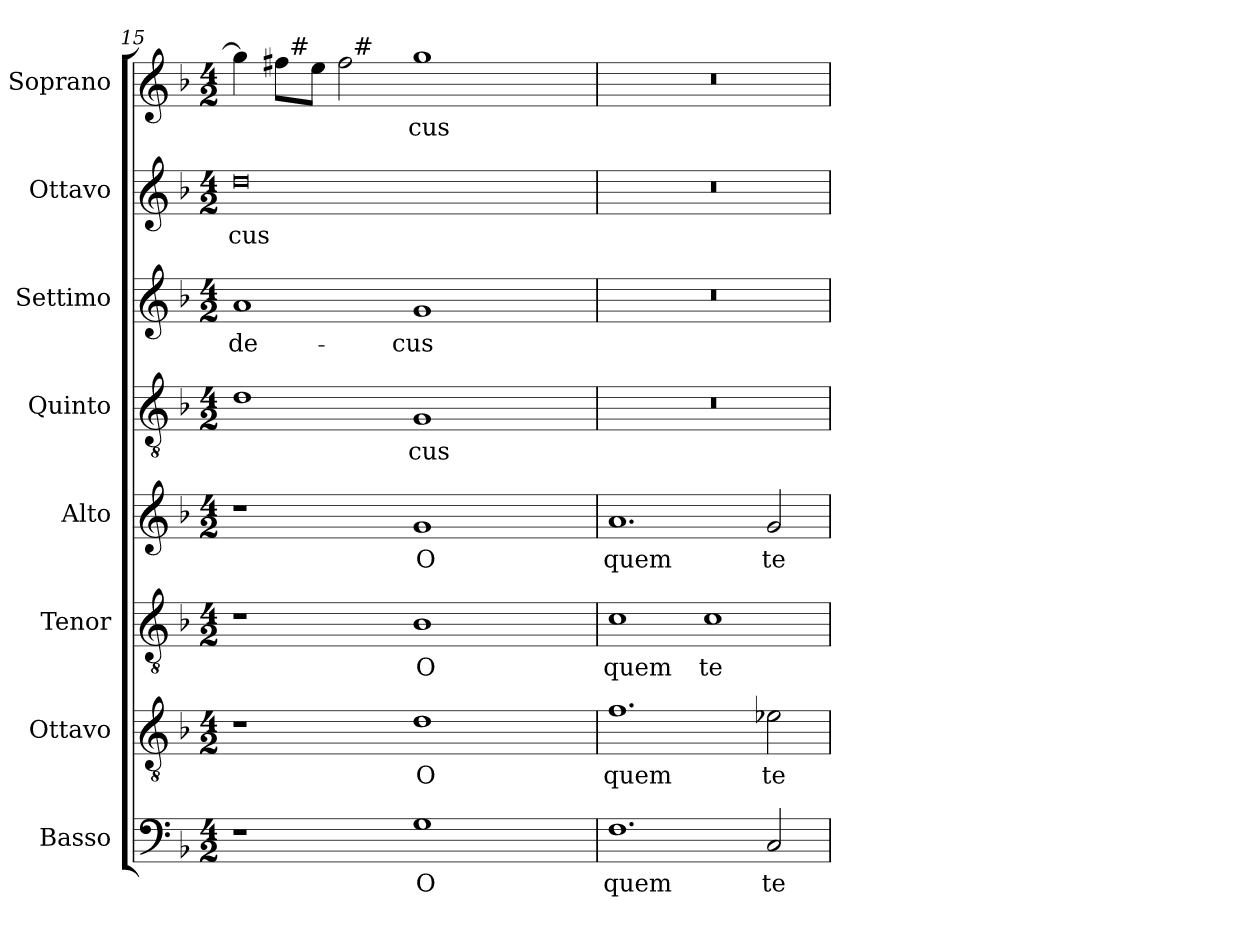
**kern	**text	**kern	**text	**kern	**text	**kern	**text	**kern	**text	**kern	**text	**kern	**text	**kern	**text
*part8	*part8	*part7	*part7	*part6	*part6	*part5	*part5	*part4	*part4	*part3	*part3	*part2	*part2	*part1	*part1
*staff8	*staff8	*staff7	*staff7	*staff6	*staff6	*staff5	*staff5	*staff4	*staff4	*staff3	*staff3	*staff2	*staff2	*staff1	*staff1
*I"Basso	*	*I"Ottavo	*	*I"Tenor	*	*I"Alto	*	*I"Quinto	*	*I"Settimo	*	*I"Ottavo	*	*I"Soprano	*
*I'B.	*	*I'Ot.	*	*I'T.	*	*I'A.	*	*I'Q.	*	*I'St.	*	*	*	*I'S.	*
*clefF4	*	*clefGv2	*	*clefGv2	*	*clefG2	*	*clefGv2	*	*clefG2	*	*clefG2	*	*clefG2	*
*	*	*ITrd7c12	*	*ITrd7c12	*	*	*	*ITrd7c12	*	*	*	*	*	*	*
*k[b-]	*	*k[b-]	*	*k[b-]	*	*k[b-]	*	*k[b-]	*	*k[b-]	*	*k[b-]	*	*k[b-]	*
*F:	*	*F:	*	*F:	*	*F:	*	*F:	*	*F:	*	*F:	*	*F:	*
*M4/2	*	*M4/2	*	*M4/2	*	*M4/2	*	*M4/2	*	*M4/2	*	*M4/2	*	*M4/2	*
=15	=15	=15	=15	=15	=15	=15	=15	=15	=15	=15	=15	=15	=15	=15	=15
!	!	!	!	!	!	!	!	!	!	!	!LO:LY:b:color=#000000	!	!	!	!
!	!	!	!	!	!	!	!	!	!	!	!	!	!LO:LY:b:color=#000000	!	!
*	*	*	*	*	*	*	*	*	*	*	*	*	*	*^	*
*	*	*	*	*	*	*	*	*	*	*	*	*	*	*	*^	*
1r	.	1r	.	1r	.	1r	.	1Di	.	1ai	de-	0ddi	-cus	4ggi\]	4ryy	2ryy	.
.	.	.	.	.	.	.	.	.	.	.	.	.	.	8ff#i\L	32ryy	.	.
.	.	.	.	.	.	.	.	.	.	.	.	.	.	.	256ryy	.	.
!	!	!	!	!	!	!	!	!	!	!	!	!	!	!	!LO:TX:a:t=#	!	!
.	.	.	.	.	.	.	.	.	.	.	.	.	.	.	1ryy	.	.
.	.	.	.	.	.	.	.	.	.	.	.	.	.	8eei\J	.	.	.
.	.	.	.	.	.	.	.	.	.	.	.	.	.	2ff#i\	.	32ryy	.
.	.	.	.	.	.	.	.	.	.	.	.	.	.	.	.	256ryy	.
!	!	!	!	!	!	!	!	!	!	!	!	!	!	!	!	!LO:TX:a:t=#	!
.	.	.	.	.	.	.	.	.	.	.	.	.	.	.	.	1ryy	.
!	!LO:LY:b:color=#000000	!	!	!	!	!	!	!	!	!	!	!	!	!	!	!	!
!	!	!	!LO:LY:b:color=#000000	!	!	!	!	!	!	!	!	!	!	!	!	!	!
!	!	!	!	!	!LO:LY:b:color=#000000	!	!	!	!	!	!	!	!	!	!	!	!
!	!	!	!	!	!	!	!LO:LY:b:color=#000000	!	!	!	!	!	!	!	!	!	!
!	!	!	!	!	!	!	!	!	!LO:LY:b:color=#000000	!	!	!	!	!	!	!	!
!	!	!	!	!	!	!	!	!	!	!	!LO:LY:b:color=#000000	!	!	!	!	!	!
!	!	!	!	!	!	!	!	!	!	!	!	!	!	!	!	!	!LO:LY:b:color=#000000
1Gi	O	1Di	O	1BB-i	O	1gi	O	1GGi	-cus	1gi	-cus	.	.	1ggi	.	.	-cus
.	.	.	.	.	.	.	.	.	.	.	.	.	.	.	2ryy	.	.
.	.	.	.	.	.	.	.	.	.	.	.	.	.	.	.	4ryy	.
.	.	.	.	.	.	.	.	.	.	.	.	.	.	.	8ryy	8ryy	.
.	.	.	.	.	.	.	.	.	.	.	.	.	.	.	16ryy	16ryy	.
.	.	.	.	.	.	.	.	.	.	.	.	.	.	.	64..ryy	64..ryy	.
*	*	*	*	*	*	*	*	*	*	*	*	*	*	*v	*v	*v	*
=16	=16	=16	=16	=16	=16	=16	=16	=16	=16	=16	=16	=16	=16	=16	=16
*	*	*	*	*	*	*	*	*	*	*	*	*	*	*^	*
*	*	*	*	*	*	*	*	*	*	*	*	*	*	*	*^	*
!	!LO:LY:b:color=#000000	!	!	!	!	!	!	!	!	!	!	!	!	!	!	!	!
*	*	*	*	*	*	*	*	*	*	*	*	*	*	*v	*v	*v	*
*	*	*	*	*	*	*	*	*	*	*	*	*	*	*^	*
*	*	*	*	*	*	*	*	*	*	*	*	*	*	*	*^	*
!	!	!	!LO:LY:b:color=#000000	!	!	!	!	!	!	!	!	!	!	!	!	!	!
*	*	*	*	*	*	*	*	*	*	*	*	*	*	*v	*v	*v	*
*	*	*	*	*	*	*	*	*	*	*	*	*	*	*^	*
*	*	*	*	*	*	*	*	*	*	*	*	*	*	*	*^	*
!	!	!	!	!	!LO:LY:b:color=#000000	!	!	!	!	!	!	!	!	!	!	!	!
*	*	*	*	*	*	*	*	*	*	*	*	*	*	*v	*v	*v	*
*	*	*	*	*	*	*	*	*	*	*	*	*	*	*^	*
*	*	*	*	*	*	*	*	*	*	*	*	*	*	*	*^	*
!	!	!	!	!	!	!	!LO:LY:b:color=#000000	!LO:N:vis=1	!	!LO:N:vis=1	!	!LO:N:vis=1	!	!LO:N:vis=1	!	!	!
*	*	*	*	*	*	*	*	*	*	*	*	*	*	*v	*v	*v	*
1.Fi	quem	1.Fi	quem	1Ci	quem	1.ai	quem	0r	.	0r	.	0r	.	0r	.
!	!	!	!	!	!LO:LY:b:color=#000000	!	!	!	!	!	!	!	!	!	!
.	.	.	.	1Ci	te	.	.	.	.	.	.	.	.	.	.
!	!LO:LY:b:color=#000000	!	!	!	!	!	!	!	!	!	!	!	!	!	!
!	!	!	!LO:LY:b:color=#000000	!	!	!	!	!	!	!	!	!	!	!	!
!	!	!	!	!	!	!	!LO:LY:b:color=#000000	!	!	!	!	!	!	!	!
2Ci/	te	2E-Xi\	te	.	.	2gi/	te	.	.	.	.	.	.	.	.
=	=	=	=	=	=	=	=	=	=	=	=	=	=	=	=
*-	*-	*-	*-	*-	*-	*-	*-	*-	*-	*-	*-	*-	*-	*-	*-
